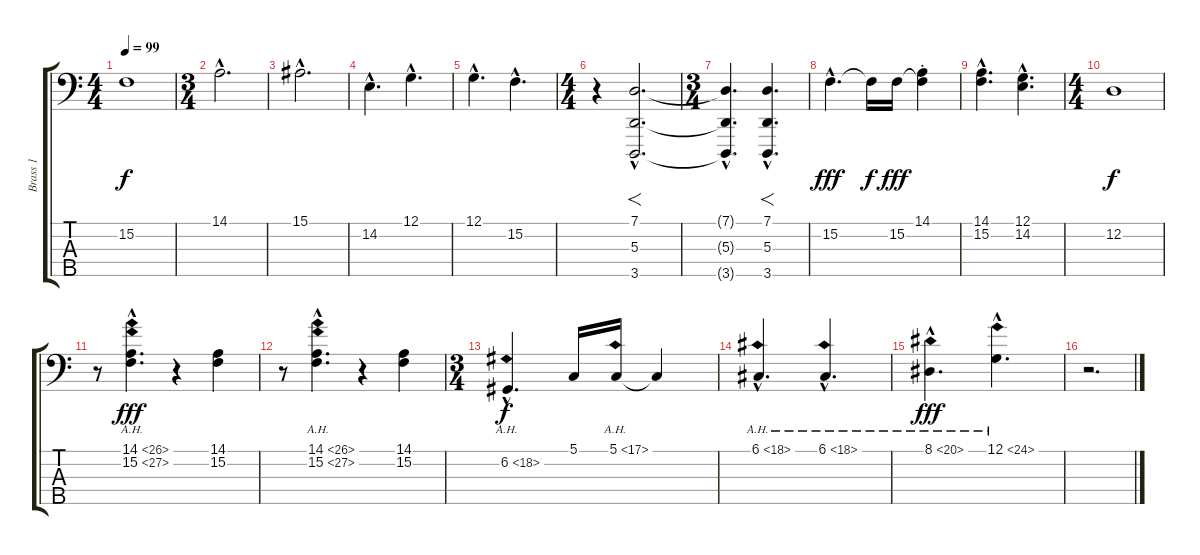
\track ("Brass 1" "Brass 1") {instrument brasssection}
\staff {score tabs}
\tuning (G2 D2 A1 E1 B0) {hide}
\ts (4 4)
\tempo 99
\clef f4
\ks c
15.2{t}.1{dy f} |
\ts (3 4)
14.1{hac}.2{d} |
15.1{hac}.2{d} |
14.2{hac}.4{d} 12.1{hac}.4{d} |
12.1{hac}.4{d} 15.2{hac}.4{d} |
\ts (4 4)
r.4 (7.1{hac} 5.3{hac} 3.5{hac}).2{f d} |
\ts (3 4)
(7.1{hac t} 5.3{hac t} 3.5{hac t}).4{d} (7.1{hac} 5.3{hac} 3.5{hac}).4{f d} |
15.2{hac}.4{d dy fff} 15.2{t}.16{dy f} 15.2.16{dy fff} (14.1{st} 15.2{t}).4 |
(14.1{hac} 15.2{hac}).4{d} (12.1{hac} 14.2{hac}).4{d} |
\ts (4 4)
12.2.1{dy f} |
r.8 (14.1{ah 12 hac} 15.2{ah 12 hac}).4{d dy fff} r.4 (14.1 15.2).4 |
r.8 (14.1{ah 12 hac} 15.2{ah 12 hac}).4{d} r.4 (14.1 15.2).4 |
\ts (3 4)
6.2{ah 12 hac}.4{d dy f} 5.1.16 5.1{ah 12}.16 5.1{t}.4 |
6.1{ah 12 hac}.4{d} 6.1{ah 12 hac}.4{d} |
8.1{ah 12 hac}.4{d dy fff} 12.1{ah 12 hac}.4{d} |
r.2{d}
